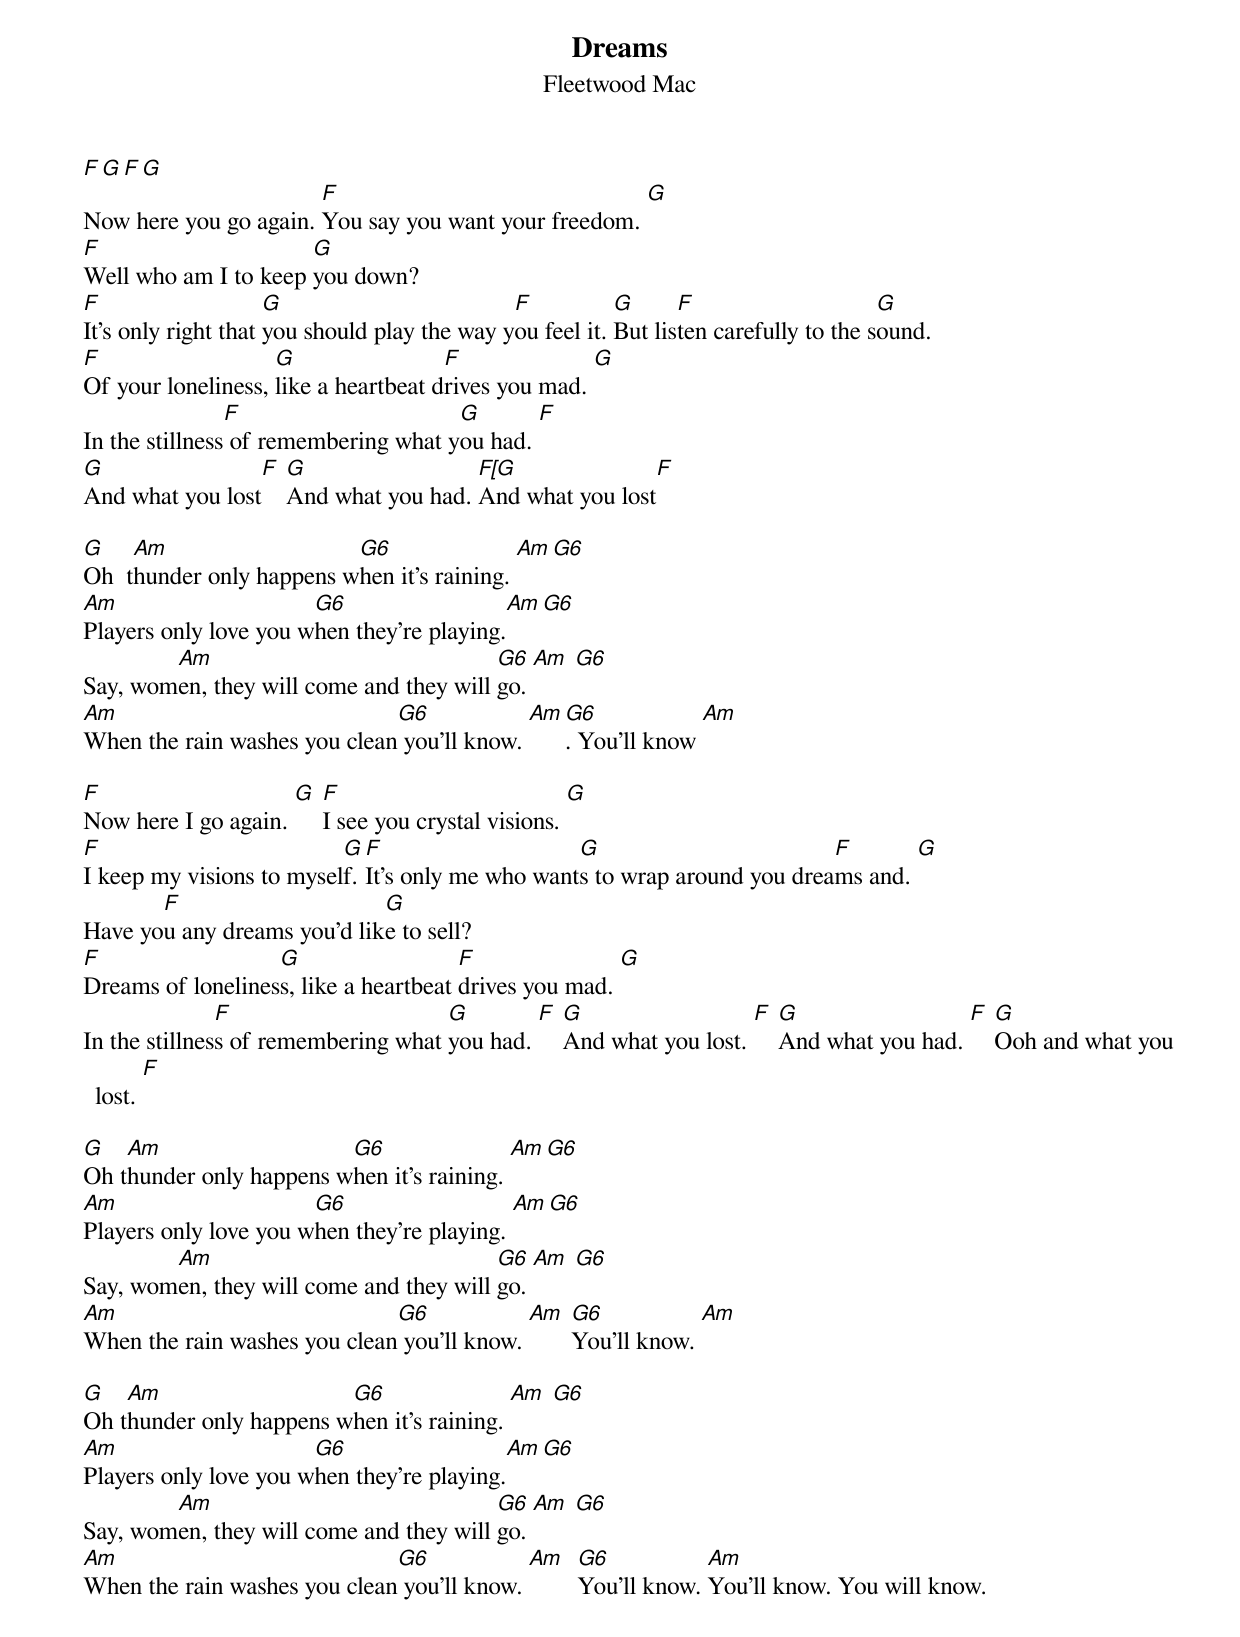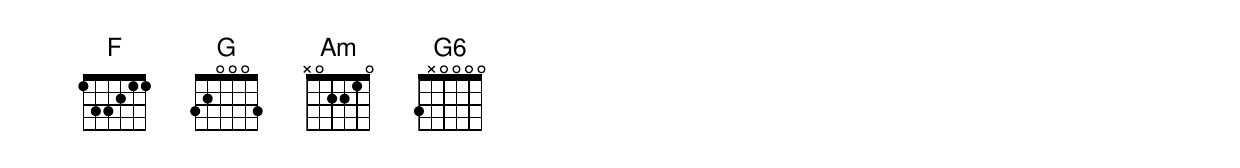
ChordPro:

{title:Dreams}
{subtitle:Fleetwood Mac}

[F][G][F][G]
Now here you go again. [F]You say you want your freedom. [G]
[F]Well who am I to keep [G]you down?
[F]It's only right that [G]you should play the way y[F]ou feel it. [G]But lis[F]ten carefully to the s[G]ound.
[F]Of your loneliness, [G]like a heartbeat d[F]rives you mad. [G]
In the stillness[F] of remembering what y[G]ou had. [F]
[G]And what you lost[F] [G]And what you had. [F[G]And what you lost[F]

[G]Oh  t[Am]hunder only happens w[G6]hen it's raining. [Am][G6]
[Am]Players only love you w[G6]hen they're playing.[Am][G6]
Say, wom[Am]en, they will come and they will [G6]go. [Am] [G6]
[Am]When the rain washes you clean[G6] you'll know. [Am][G6]. You'll know [Am]

[F]Now here I go again. [G] [F]I see you crystal visions. [G]
[F]I keep my visions to mysel[G]f. [F]It's only me who want[G]s to wrap around you drea[F]ms and. [G]
Have yo[F]u any dreams you'd lik[G]e to sell?
[F]Dreams of lonelines[G]s, like a heartbeat [F]drives you mad. [G]
In the stillnes[F]s of remembering what [G]you had. [F] [G]And what you lost. [F] [G]And what you had. [F] [G]Ooh and what you lost. [F]

[G]Oh t[Am]hunder only happens w[G6]hen it's raining. [Am][G6]
[Am]Players only love you w[G6]hen they're playing. [Am][G6]
Say, wom[Am]en, they will come and they will [G6]go. [Am] [G6]
[Am]When the rain washes you clean[G6] you'll know. [Am] [G6]You'll know. [Am]

[G]Oh t[Am]hunder only happens w[G6]hen it's raining. [Am] [G6]
[Am]Players only love you w[G6]hen they're playing.[Am][G6]
Say, wom[Am]en, they will come and they will [G6]go. [Am] [G6]
[Am]When the rain washes you clean[G6] you'll know. [Am]  [G6]You'll know. [Am]You'll know. You will know.
